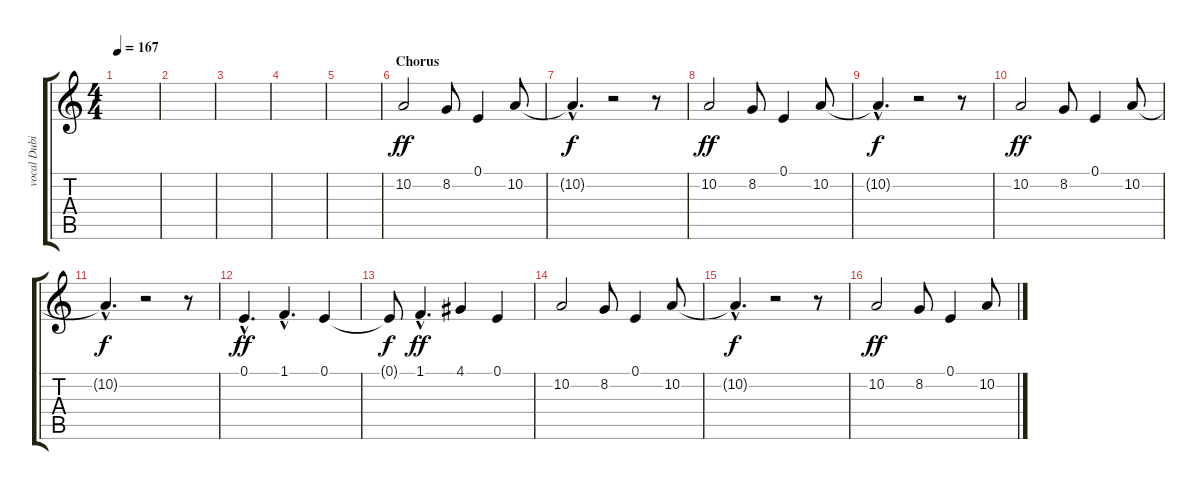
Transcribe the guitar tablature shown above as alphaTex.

\track ("vocal Dubinin" "vocal Dubi") {instrument baritonesax}
\staff {score tabs}
\tuning (E4 B3 G3 D3 A2 E2) {hide}
\ts (4 4)
\tempo 167
\clef g2
\ks c
|
|
|
|
|
\section ("" "Chorus")
10.2.2{dy ff} 8.2.8 0.1.4 10.2.8 |
10.2{hac t}.4{d dy f} r.2 r.8 |
10.2.2{dy ff} 8.2.8 0.1.4 10.2.8 |
10.2{hac t}.4{d dy f} r.2 r.8 |
10.2.2{dy ff} 8.2.8 0.1.4 10.2.8 |
10.2{hac t}.4{d dy f} r.2 r.8 |
0.1{hac}.4{d dy ff} 1.1{hac}.4{d} 0.1.4 |
0.1{t}.8{dy f} 1.1{hac}.4{d dy ff} 4.1.4 0.1.4 |
10.2.2 8.2.8 0.1.4 10.2.8 |
10.2{hac t}.4{d dy f} r.2 r.8 |
10.2.2{dy ff} 8.2.8 0.1.4 10.2.8
